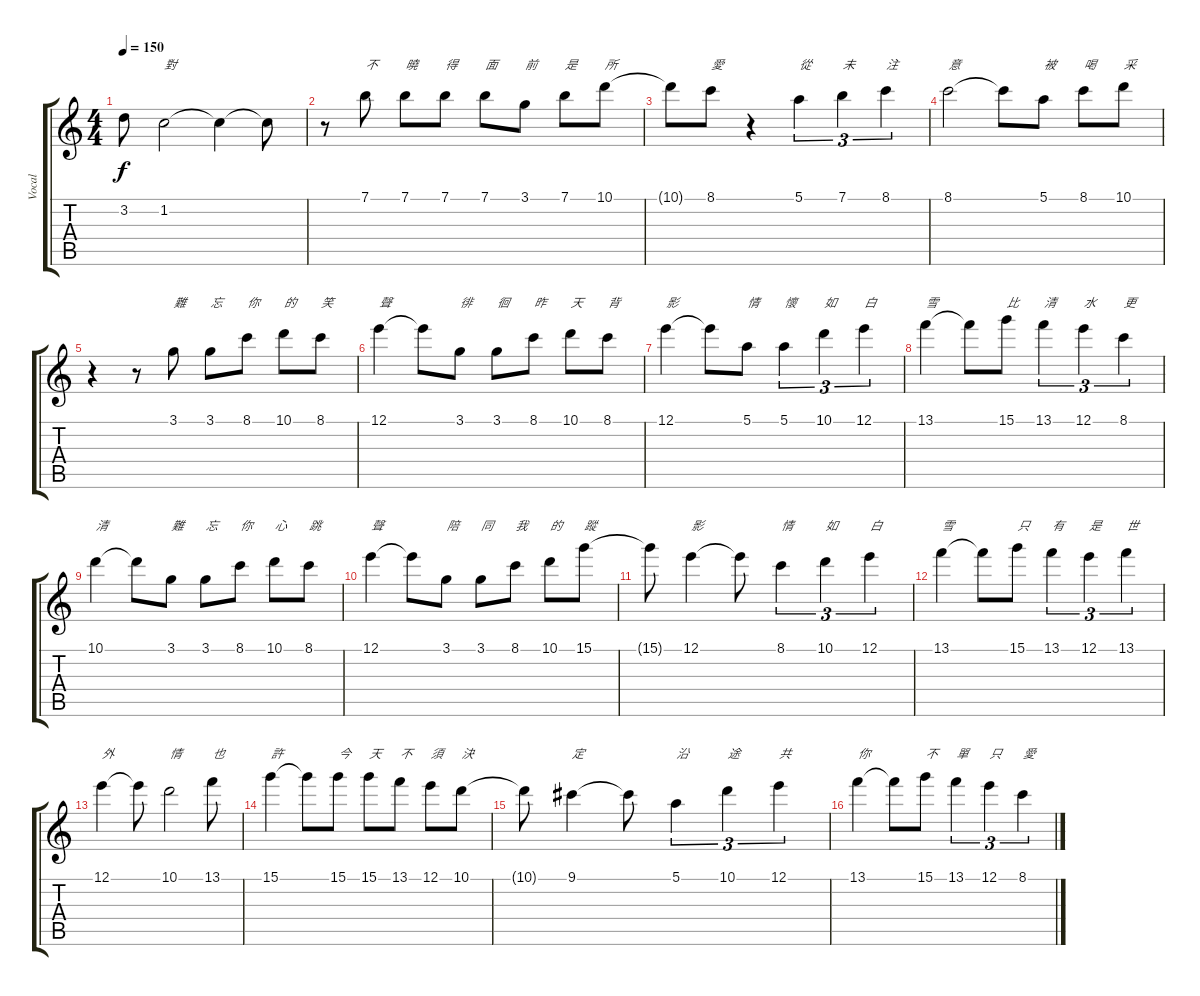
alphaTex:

\track ("Vocal" "Vocal") {instrument electricguitarjazz}
\staff {score tabs}
\tuning (E4 B3 G3 D3 A2 E2) {hide}
\ts (4 4)
\tempo 150
\clef g2
\ks c
3.2{t}.8{dy f} 1.2.2{txt "對"} 1.2{t}.4 1.2{t}.8 |
r.8 7.1.8{txt "不"} 7.1.8{txt "曉"} 7.1.8{txt "得"} 7.1.8{txt "面"} 3.1.8{txt "前"} 7.1.8{txt "是"} 10.1.8{txt "所"} |
10.1{t}.8 8.1.8{txt "愛"} r.4 5.1.4{tu (3 2) txt "從"} 7.1.4{tu (3 2) txt "未"} 8.1.4{tu (3 2) txt "注"} |
8.1.2{txt "意"} 8.1{t}.8 5.1.8{txt "被"} 8.1.8{txt "喝"} 10.1.8{txt "采"} |
r.4 r.8 3.1.8{txt "難"} 3.1.8{txt "忘"} 8.1.8{txt "你"} 10.1.8{txt "的"} 8.1.8{txt "笑"} |
12.1.4{txt "聲"} 12.1{t}.8 3.1.8{txt "徘"} 3.1.8{txt "徊"} 8.1.8{txt "昨"} 10.1.8{txt "天"} 8.1.8{txt "背"} |
12.1.4{txt "影"} 12.1{t}.8 5.1.8{txt "情"} 5.1.4{tu (3 2) txt "懷"} 10.1.4{tu (3 2) txt "如"} 12.1.4{tu (3 2) txt "白"} |
13.1.4{txt "雪"} 13.1{t}.8 15.1.8{txt "比"} 13.1.4{tu (3 2) txt "清"} 12.1.4{tu (3 2) txt "水"} 8.1.4{tu (3 2) txt "更"} |
10.1.4{txt "清"} 10.1{t}.8 3.1.8{txt "難"} 3.1.8{txt "忘"} 8.1.8{txt "你"} 10.1.8{txt "心"} 8.1.8{txt "跳"} |
12.1.4{txt "聲"} 12.1{t}.8 3.1.8{txt "陪"} 3.1.8{txt "同"} 8.1.8{txt "我"} 10.1.8{txt "的"} 15.1.8{txt "蹤"} |
15.1{t}.8 12.1.4{txt "影"} 12.1{t}.8 8.1.4{tu (3 2) txt "情"} 10.1.4{tu (3 2) txt "如"} 12.1.4{tu (3 2) txt "白"} |
13.1.4{txt "雪"} 13.1{t}.8 15.1.8{txt "只"} 13.1.4{tu (3 2) txt "有"} 12.1.4{tu (3 2) txt "是"} 13.1.4{tu (3 2) txt "世"} |
12.1.4{txt "外"} 12.1{t}.8 10.1.2{txt "情"} 13.1.8{txt "也"} |
15.1.4{txt "許"} 15.1{t}.8 15.1.8{txt "今"} 15.1.8{txt "天"} 13.1.8{txt "不"} 12.1.8{txt "須"} 10.1.8{txt "決"} |
10.1{t}.8 9.1.4{txt "定"} 9.1{t}.8 5.1.4{tu (3 2) txt "沿"} 10.1.4{tu (3 2) txt "途"} 12.1.4{tu (3 2) txt "共"} |
13.1.4{txt "你"} 13.1{t}.8 15.1.8{txt "不"} 13.1.4{tu (3 2) txt "單"} 12.1.4{tu (3 2) txt "只"} 8.1.4{tu (3 2) txt "愛"}
